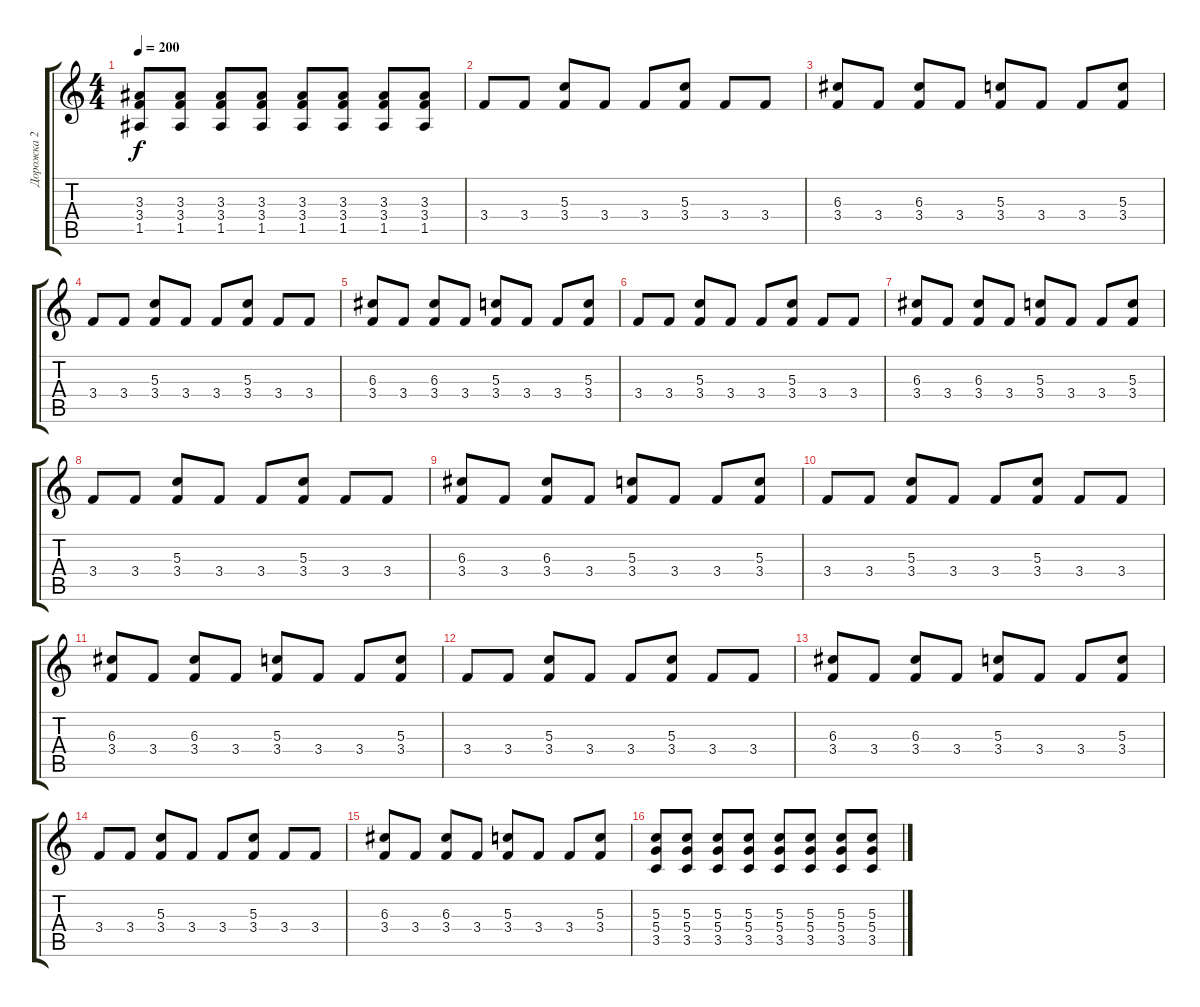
\track ("Дорожка 2" "Дорожка 2") {instrument overdrivenguitar}
\staff {score tabs}
\tuning (E4 B3 G3 D3 A2 D2) {hide}
\ts (4 4)
\tempo 200
\clef g2
\ks c
(3.3 3.4 1.5).8{dy f} (3.3 3.4 1.5).8 (3.3 3.4 1.5).8 (3.3 3.4 1.5).8 (3.3 3.4 1.5).8 (3.3 3.4 1.5).8 (3.3 3.4 1.5).8 (3.3 3.4 1.5).8 |
3.4.8 3.4.8 (5.3 3.4).8 3.4.8 3.4.8 (5.3 3.4).8 3.4.8 3.4.8 |
(6.3 3.4).8 3.4.8 (6.3 3.4).8 3.4.8 (5.3 3.4).8 3.4.8 3.4.8 (5.3 3.4).8 |
3.4.8 3.4.8 (5.3 3.4).8 3.4.8 3.4.8 (5.3 3.4).8 3.4.8 3.4.8 |
(6.3 3.4).8 3.4.8 (6.3 3.4).8 3.4.8 (5.3 3.4).8 3.4.8 3.4.8 (5.3 3.4).8 |
3.4.8 3.4.8 (5.3 3.4).8 3.4.8 3.4.8 (5.3 3.4).8 3.4.8 3.4.8 |
(6.3 3.4).8 3.4.8 (6.3 3.4).8 3.4.8 (5.3 3.4).8 3.4.8 3.4.8 (5.3 3.4).8 |
3.4.8 3.4.8 (5.3 3.4).8 3.4.8 3.4.8 (5.3 3.4).8 3.4.8 3.4.8 |
(6.3 3.4).8 3.4.8 (6.3 3.4).8 3.4.8 (5.3 3.4).8 3.4.8 3.4.8 (5.3 3.4).8 |
3.4.8 3.4.8 (5.3 3.4).8 3.4.8 3.4.8 (5.3 3.4).8 3.4.8 3.4.8 |
(6.3 3.4).8 3.4.8 (6.3 3.4).8 3.4.8 (5.3 3.4).8 3.4.8 3.4.8 (5.3 3.4).8 |
3.4.8 3.4.8 (5.3 3.4).8 3.4.8 3.4.8 (5.3 3.4).8 3.4.8 3.4.8 |
(6.3 3.4).8 3.4.8 (6.3 3.4).8 3.4.8 (5.3 3.4).8 3.4.8 3.4.8 (5.3 3.4).8 |
3.4.8 3.4.8 (5.3 3.4).8 3.4.8 3.4.8 (5.3 3.4).8 3.4.8 3.4.8 |
(6.3 3.4).8 3.4.8 (6.3 3.4).8 3.4.8 (5.3 3.4).8 3.4.8 3.4.8 (5.3 3.4).8 |
(5.3 5.4 3.5).8 (5.3 5.4 3.5).8 (5.3 5.4 3.5).8 (5.3 5.4 3.5).8 (5.3 5.4 3.5).8 (5.3 5.4 3.5).8 (5.3 5.4 3.5).8 (5.3 5.4 3.5).8
